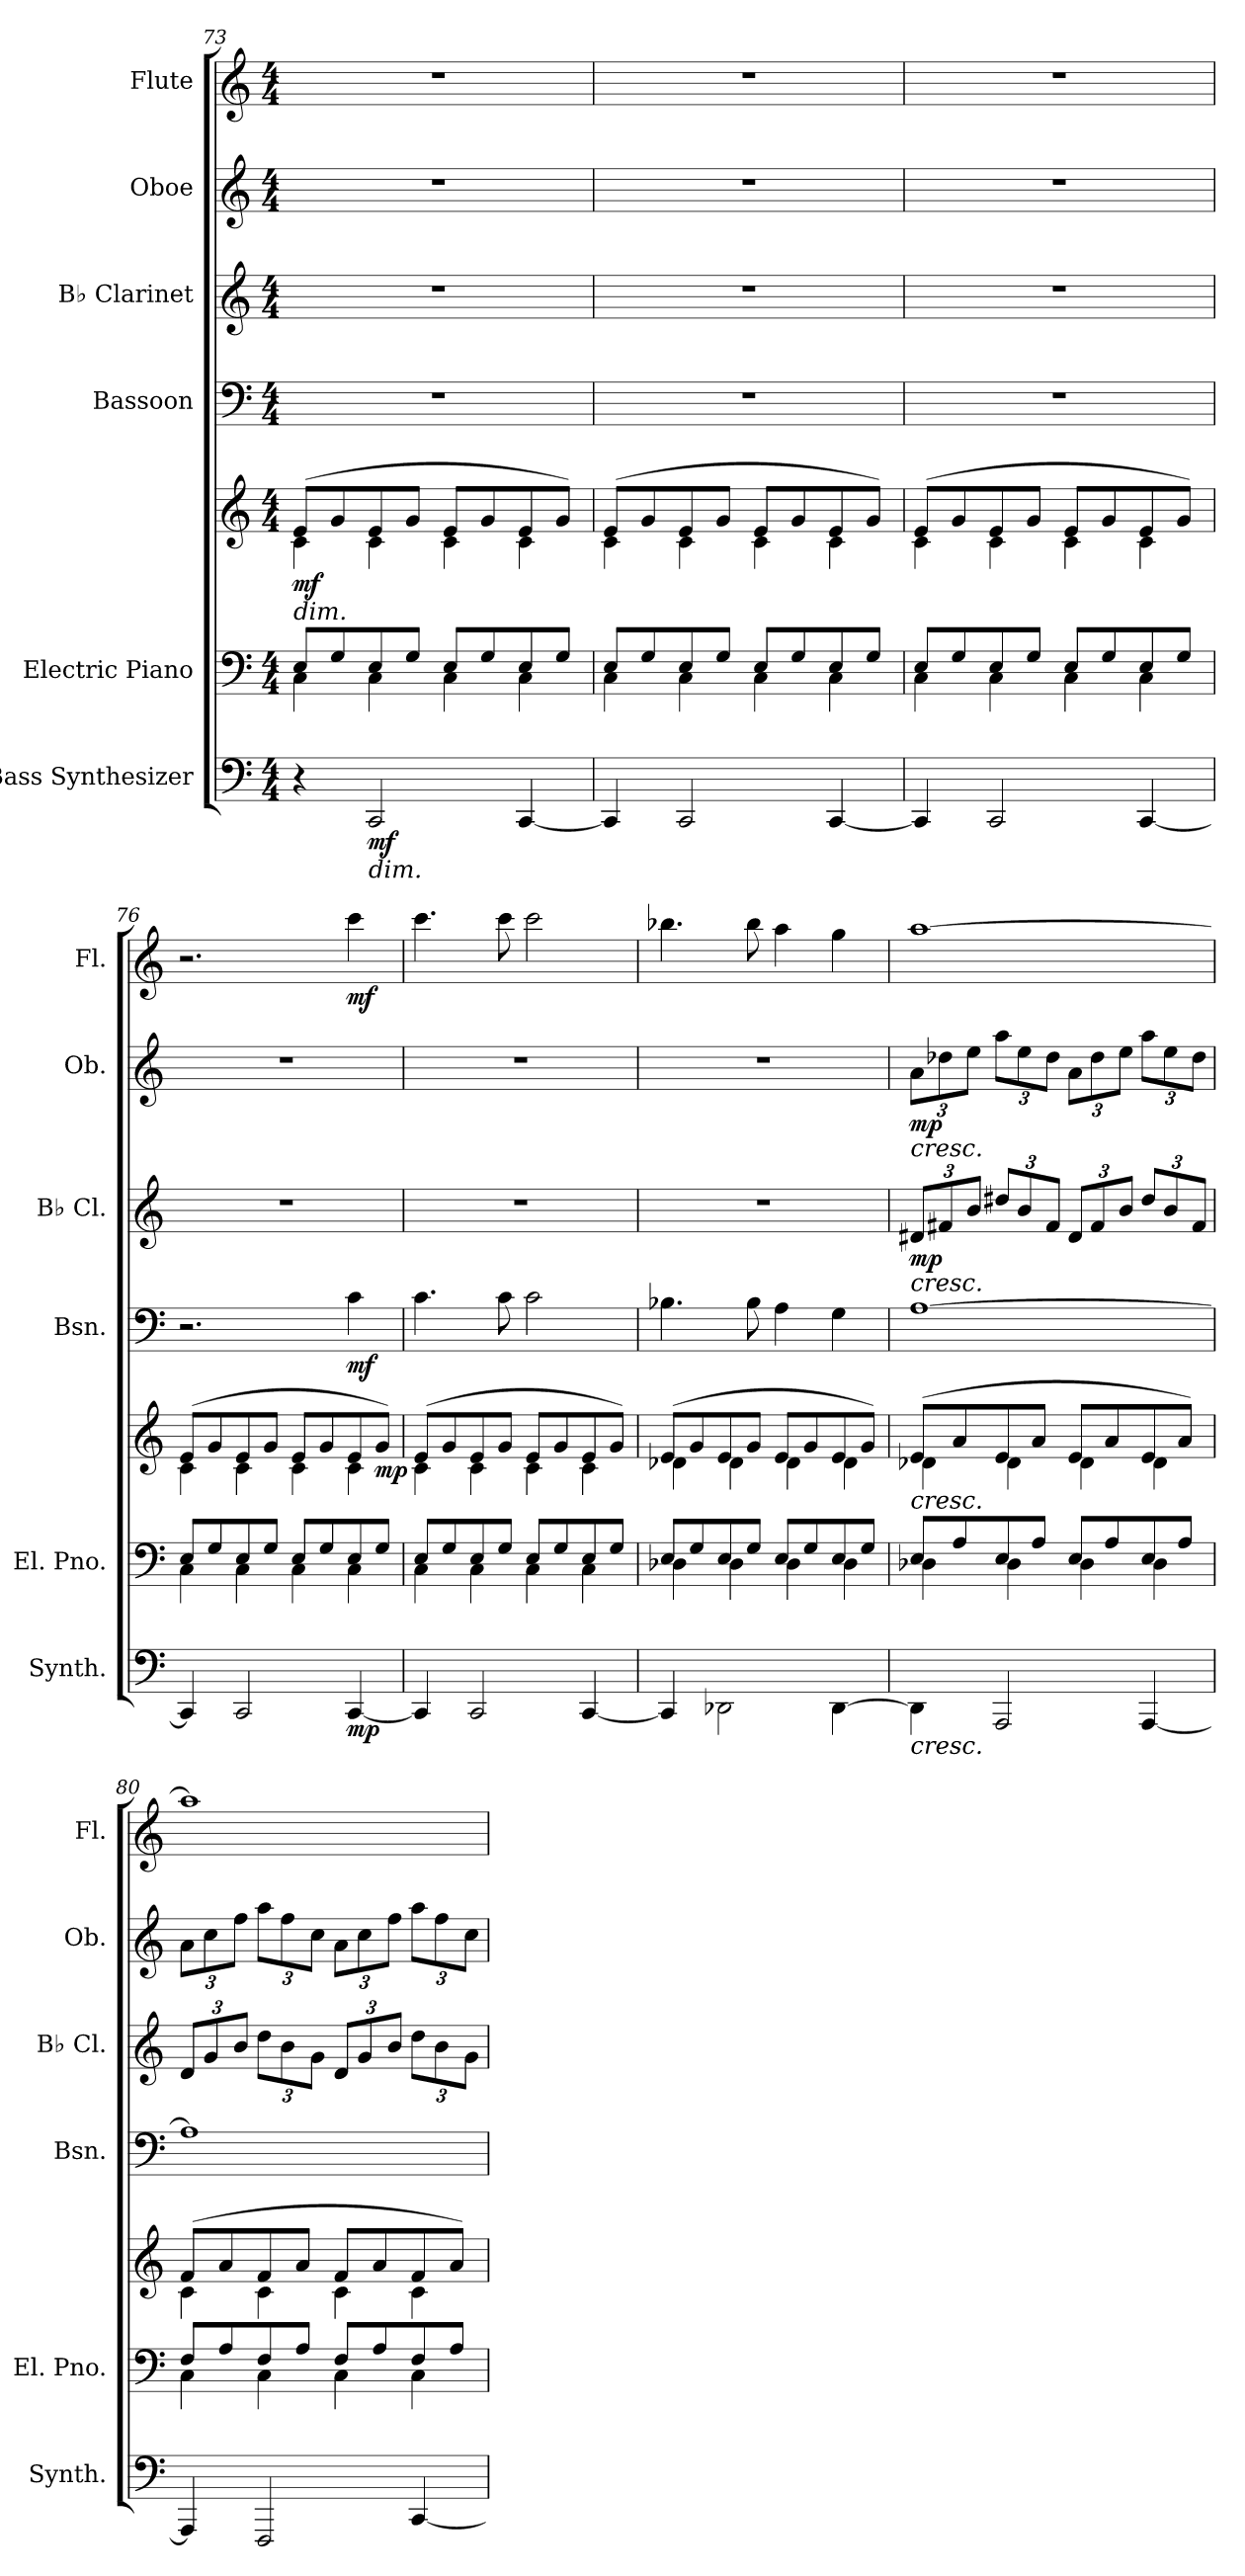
**kern	**dynam	**kern	**kern	**dynam	**kern	**dynam	**kern	**dynam	**kern	**dynam	**kern	**dynam
*part6	*part6	*part5	*part5	*part5	*part4	*part4	*part3	*part3	*part2	*part2	*part1	*part1
*staff7	*staff7	*staff6	*staff5	*staff5/6	*staff4	*staff4	*staff3	*staff3	*staff2	*staff2	*staff1	*staff1
*I"Bass Synthesizer	*	*I"Electric Piano	*	*	*I"Bassoon	*	*I"B♭ Clarinet	*	*I"Oboe	*	*I"Flute	*
*I'Synth.	*	*I'El. Pno.	*	*	*I'Bsn.	*	*I'B♭ Cl.	*	*I'Ob.	*	*I'Fl.	*
*clefF4	*	*clefF4	*clefG2	*	*clefF4	*	*clefG2	*	*clefG2	*	*clefG2	*
*	*	*	*	*	*	*	*ITrd1c2	*	*	*	*	*
*k[]	*	*k[]	*k[]	*	*k[]	*	*k[b-e-]	*	*k[]	*	*k[]	*
*M4/4	*	*M4/4	*M4/4	*	*M4/4	*	*M4/4	*	*M4/4	*	*M4/4	*
=73	=73	=73	=73	=73	=73	=73	=73	=73	=73	=73	=73	=73
*	*	*^	*^	*	*	*	*	*	*	*	*	*
!	!	!	!	!LO:TX:b:i:t=dim.	!	!	!	!	!	!	!	!	!	!
!	!	!	!	!	!	!LO:DY:b	!	!	!	!	!	!	!	!
4r	.	8E/L	4C\	(>8e/L	4c\	mf	1r	.	1r	.	1r	.	1r	.
.	.	8G/	.	8g/	.	.	.	.	.	.	.	.	.	.
!LO:TX:b:i:t=dim.	!	!	!	!	!	!	!	!	!	!	!	!	!	!
!	!LO:DY:b	!	!	!	!	!	!	!	!	!	!	!	!	!
2CC/	mf	8E/	4C\	8e/	4c\	.	.	.	.	.	.	.	.	.
.	.	8G/J	.	8g/J	.	.	.	.	.	.	.	.	.	.
.	.	8E/L	4C\	8e/L	4c\	.	.	.	.	.	.	.	.	.
.	.	8G/	.	8g/	.	.	.	.	.	.	.	.	.	.
[4CC/	.	8E/	4C\	8e/	4c\	.	.	.	.	.	.	.	.	.
.	.	8G/J	.	8g/J)	.	.	.	.	.	.	.	.	.	.
=74	=74	=74	=74	=74	=74	=74	=74	=74	=74	=74	=74	=74	=74	=74
4CC/]	.	8E/L	4C\	(>8e/L	4c\	.	1r	.	1r	.	1r	.	1r	.
.	.	8G/	.	8g/	.	.	.	.	.	.	.	.	.	.
2CC/	.	8E/	4C\	8e/	4c\	.	.	.	.	.	.	.	.	.
.	.	8G/J	.	8g/J	.	.	.	.	.	.	.	.	.	.
.	.	8E/L	4C\	8e/L	4c\	.	.	.	.	.	.	.	.	.
.	.	8G/	.	8g/	.	.	.	.	.	.	.	.	.	.
[4CC/	.	8E/	4C\	8e/	4c\	.	.	.	.	.	.	.	.	.
.	.	8G/J	.	8g/J)	.	.	.	.	.	.	.	.	.	.
!!LO:PB:g=z
=75	=75	=75	=75	=75	=75	=75	=75	=75	=75	=75	=75	=75	=75	=75
4CC/]	.	8E/L	4C\	(>8e/L	4c\	.	1r	.	1r	.	1r	.	1r	.
.	.	8G/	.	8g/	.	.	.	.	.	.	.	.	.	.
2CC/	.	8E/	4C\	8e/	4c\	.	.	.	.	.	.	.	.	.
.	.	8G/J	.	8g/J	.	.	.	.	.	.	.	.	.	.
.	.	8E/L	4C\	8e/L	4c\	.	.	.	.	.	.	.	.	.
.	.	8G/	.	8g/	.	.	.	.	.	.	.	.	.	.
[4CC/	.	8E/	4C\	8e/	4c\	.	.	.	.	.	.	.	.	.
.	.	8G/J	.	8g/J)	.	.	.	.	.	.	.	.	.	.
=76	=76	=76	=76	=76	=76	=76	=76	=76	=76	=76	=76	=76	=76	=76
4CC/]	.	8E/L	4C\	(>8e/L	4c\	.	2.r	.	1r	.	1r	.	2.r	.
.	.	8G/	.	8g/	.	.	.	.	.	.	.	.	.	.
2CC/	.	8E/	4C\	8e/	4c\	.	.	.	.	.	.	.	.	.
.	.	8G/J	.	8g/J	.	.	.	.	.	.	.	.	.	.
.	.	8E/L	4C\	8e/L	4c\	.	.	.	.	.	.	.	.	.
.	.	8G/	.	8g/	.	.	.	.	.	.	.	.	.	.
!	!LO:DY:b	!	!	!	!	!	!	!LO:DY:b	!	!	!	!	!	!LO:DY:b
[4CC/	mp	8E/	4C\	8e/	4c\	.	4c\	mf	.	.	.	.	4ccc\	mf
!	!	!	!	!	!	!LO:DY:b	!	!	!	!	!	!	!	!
.	.	8G/J	.	8g/J)	.	mp	.	.	.	.	.	.	.	.
=77	=77	=77	=77	=77	=77	=77	=77	=77	=77	=77	=77	=77	=77	=77
4CC/]	.	8E/L	4C\	(>8e/L	4c\	.	4.c\	.	1r	.	1r	.	4.ccc\	.
.	.	8G/	.	8g/	.	.	.	.	.	.	.	.	.	.
2CC/	.	8E/	4C\	8e/	4c\	.	.	.	.	.	.	.	.	.
.	.	8G/J	.	8g/J	.	.	8c\	.	.	.	.	.	8ccc\	.
.	.	8E/L	4C\	8e/L	4c\	.	2c\	.	.	.	.	.	2ccc\	.
.	.	8G/	.	8g/	.	.	.	.	.	.	.	.	.	.
[4CC/	.	8E/	4C\	8e/	4c\	.	.	.	.	.	.	.	.	.
.	.	8G/J	.	8g/J)	.	.	.	.	.	.	.	.	.	.
=78	=78	=78	=78	=78	=78	=78	=78	=78	=78	=78	=78	=78	=78	=78
4CC/]	.	8E/L	4D-X\	(>8e/L	4d-X\	.	4.B-X\	.	1r	.	1r	.	4.bb-X\	.
.	.	8G/	.	8g/	.	.	.	.	.	.	.	.	.	.
2DD-X\	.	8E/	4D-\	8e/	4d-\	.	.	.	.	.	.	.	.	.
.	.	8G/J	.	8g/J	.	.	8B-\	.	.	.	.	.	8bb-\	.
.	.	8E/L	4D-\	8e/L	4d-\	.	4A\	.	.	.	.	.	4aa\	.
.	.	8G/	.	8g/	.	.	.	.	.	.	.	.	.	.
[4DD-\	.	8E/	4D-\	8e/	4d-\	.	4G\	.	.	.	.	.	4gg\	.
.	.	8G/J	.	8g/J)	.	.	.	.	.	.	.	.	.	.
!!LO:PB:g=z
=79	=79	=79	=79	=79	=79	=79	=79	=79	=79	=79	=79	=79	=79	=79
*	*	*	*	*	*	*	*	*	*Xbrackettup	*	*Xbrackettup	*	*	*
!	!	!	!	!	!	!	!	!	!	!	!LO:TX:b:i:t=cresc.	!	!	!
!	!	!	!	!	!	!	!	!	!LO:TX:b:i:t=cresc.	!	!	!	!	!
!	!	!	!	!LO:TX:b:i:t=cresc.	!	!	!	!	!	!	!	!	!	!
!LO:TX:b:i:t=cresc.	!	!	!	!	!	!	!	!	!	!	!	!	!	!
!	!	!	!	!	!	!	!	!	!	!LO:DY:b	!	!LO:DY:b	!	!
4DD-\]	.	8E/L	4D-X\	(>8e/L	4d-X\	.	[1A	.	12c#X/L	mp	12a\L	mp	[1aa	.
.	.	.	.	.	.	.	.	.	12en/	.	12dd-X\	.	.	.
.	.	8A/	.	8a/	.	.	.	.	.	.	.	.	.	.
.	.	.	.	.	.	.	.	.	12a/J	.	12ee\J	.	.	.
2AAA/	.	8E/	4D-\	8e/	4d-\	.	.	.	12cc#X/L	.	12aa\L	.	.	.
.	.	.	.	.	.	.	.	.	12a/	.	12ee\	.	.	.
.	.	8A/J	.	8a/J	.	.	.	.	.	.	.	.	.	.
.	.	.	.	.	.	.	.	.	12e/J	.	12dd-\J	.	.	.
.	.	8E/L	4D-\	8e/L	4d-\	.	.	.	12c#/L	.	12a\L	.	.	.
.	.	.	.	.	.	.	.	.	12e/	.	12dd-\	.	.	.
.	.	8A/	.	8a/	.	.	.	.	.	.	.	.	.	.
.	.	.	.	.	.	.	.	.	12a/J	.	12ee\J	.	.	.
[4AAA/	.	8E/	4D-\	8e/	4d-\	.	.	.	12cc#/L	.	12aa\L	.	.	.
.	.	.	.	.	.	.	.	.	12a/	.	12ee\	.	.	.
.	.	8A/J	.	8a/J)	.	.	.	.	.	.	.	.	.	.
.	.	.	.	.	.	.	.	.	12e/J	.	12dd-\J	.	.	.
=80	=80	=80	=80	=80	=80	=80	=80	=80	=80	=80	=80	=80	=80	=80
4AAA/]	.	8F/L	4C\	(>8f/L	4c\	.	1A]	.	12c/L	.	12a\L	.	1aa]	.
.	.	.	.	.	.	.	.	.	12f/	.	12cc\	.	.	.
.	.	8A/	.	8a/	.	.	.	.	.	.	.	.	.	.
.	.	.	.	.	.	.	.	.	12a/J	.	12ff\J	.	.	.
2FFF/	.	8F/	4C\	8f/	4c\	.	.	.	12cc\L	.	12aa\L	.	.	.
.	.	.	.	.	.	.	.	.	12a\	.	12ff\	.	.	.
.	.	8A/J	.	8a/J	.	.	.	.	.	.	.	.	.	.
.	.	.	.	.	.	.	.	.	12f\J	.	12cc\J	.	.	.
.	.	8F/L	4C\	8f/L	4c\	.	.	.	12c/L	.	12a\L	.	.	.
.	.	.	.	.	.	.	.	.	12f/	.	12cc\	.	.	.
.	.	8A/	.	8a/	.	.	.	.	.	.	.	.	.	.
.	.	.	.	.	.	.	.	.	12a/J	.	12ff\J	.	.	.
[4CC/	.	8F/	4C\	8f/	4c\	.	.	.	12cc\L	.	12aa\L	.	.	.
.	.	.	.	.	.	.	.	.	12a\	.	12ff\	.	.	.
.	.	8A/J	.	8a/J)	.	.	.	.	.	.	.	.	.	.
.	.	.	.	.	.	.	.	.	12f\J	.	12cc\J	.	.	.
*	*	*v	*v	*	*	*	*	*	*	*	*	*	*	*
*	*	*	*v	*v	*	*	*	*	*	*	*	*	*
=	=	=	=	=	=	=	=	=	=	=	=	=
*-	*-	*-	*-	*-	*-	*-	*-	*-	*-	*-	*-	*-
